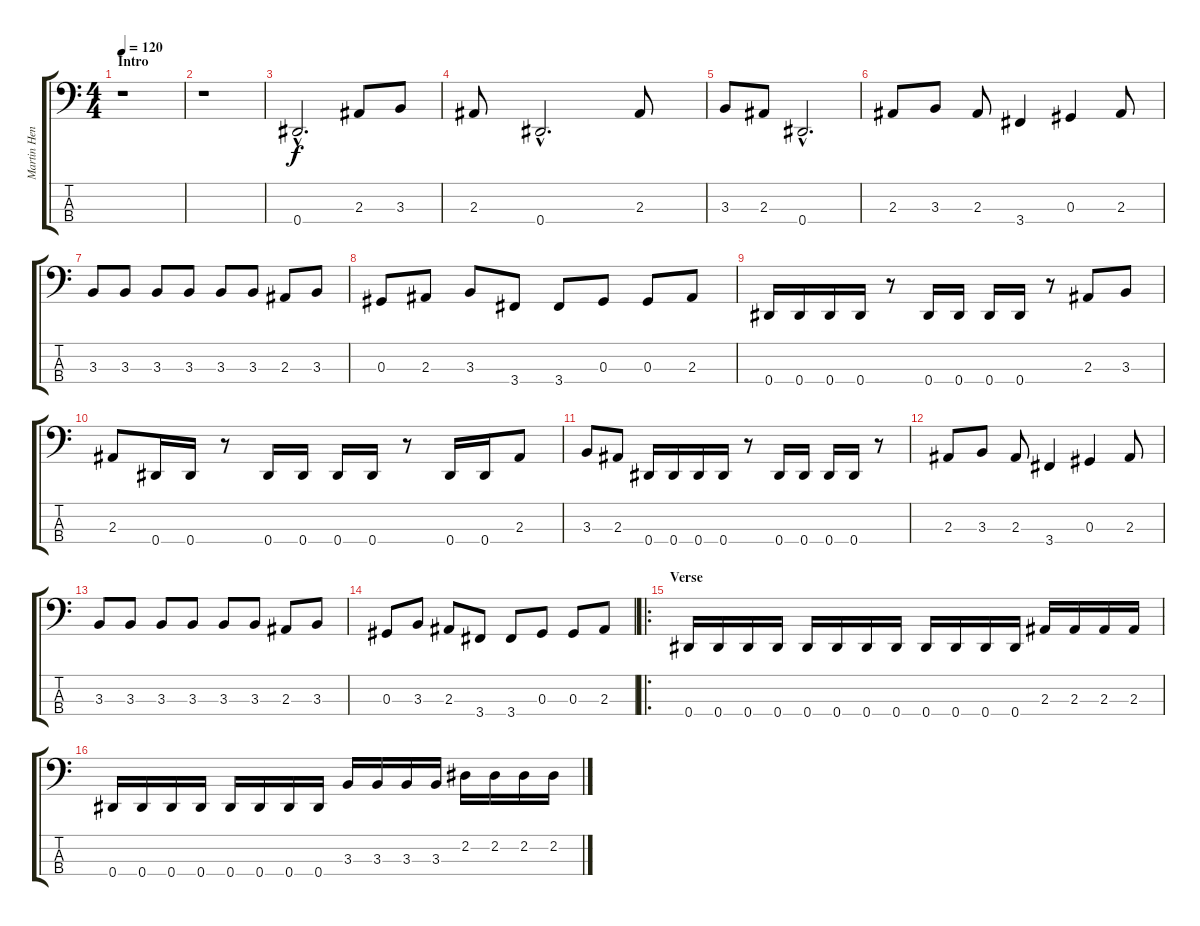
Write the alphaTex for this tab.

\track ("Martin Henriksson" "Martin Hen") {instrument electricbassfinger}
\staff {score tabs}
\tuning (Gb2 Db2 Ab1 Eb1) {hide}
\ts (4 4)
\section ("" "Intro")
\tempo 120
\clef f4
\ks c
r.1{dy f instrument electricbassfinger} |
r.1 |
0.4{hac}.2{d} 2.3.8 3.3.8 |
2.3.8 0.4{hac}.2{d} 2.3.8 |
3.3.8 2.3.8 0.4{hac}.2{d} |
2.3.8 3.3.8 2.3.8 3.4.4 0.3.4 2.3.8 |
3.3.8 3.3.8 3.3.8 3.3.8 3.3.8 3.3.8 2.3.8 3.3.8 |
0.3.8 2.3.8 3.3.8 3.4.8 3.4.8 0.3.8 0.3.8 2.3.8 |
0.4.16 0.4.16 0.4.16 0.4.16 r.8 0.4.16 0.4.16 0.4.16 0.4.16 r.8 2.3.8 3.3.8 |
2.3.8 0.4.16 0.4.16 r.8 0.4.16 0.4.16 0.4.16 0.4.16 r.8 0.4.16 0.4.16 2.3.8 |
3.3.8 2.3.8 0.4.16 0.4.16 0.4.16 0.4.16 r.8 0.4.16 0.4.16 0.4.16 0.4.16 r.8 |
2.3.8 3.3.8 2.3.8 3.4.4 0.3.4 2.3.8 |
3.3.8 3.3.8 3.3.8 3.3.8 3.3.8 3.3.8 2.3.8 3.3.8 |
0.3.8 3.3.8 2.3.8 3.4.8 3.4.8 0.3.8 0.3.8 2.3.8 |
\ro
\section ("" "Verse")
0.4.16 0.4.16 0.4.16 0.4.16 0.4.16 0.4.16 0.4.16 0.4.16 0.4.16 0.4.16 0.4.16 0.4.16 2.3.16 2.3.16 2.3.16 2.3.16 |
0.4.16 0.4.16 0.4.16 0.4.16 0.4.16 0.4.16 0.4.16 0.4.16 3.3.16 3.3.16 3.3.16 3.3.16 2.2.16 2.2.16 2.2.16 2.2.16
